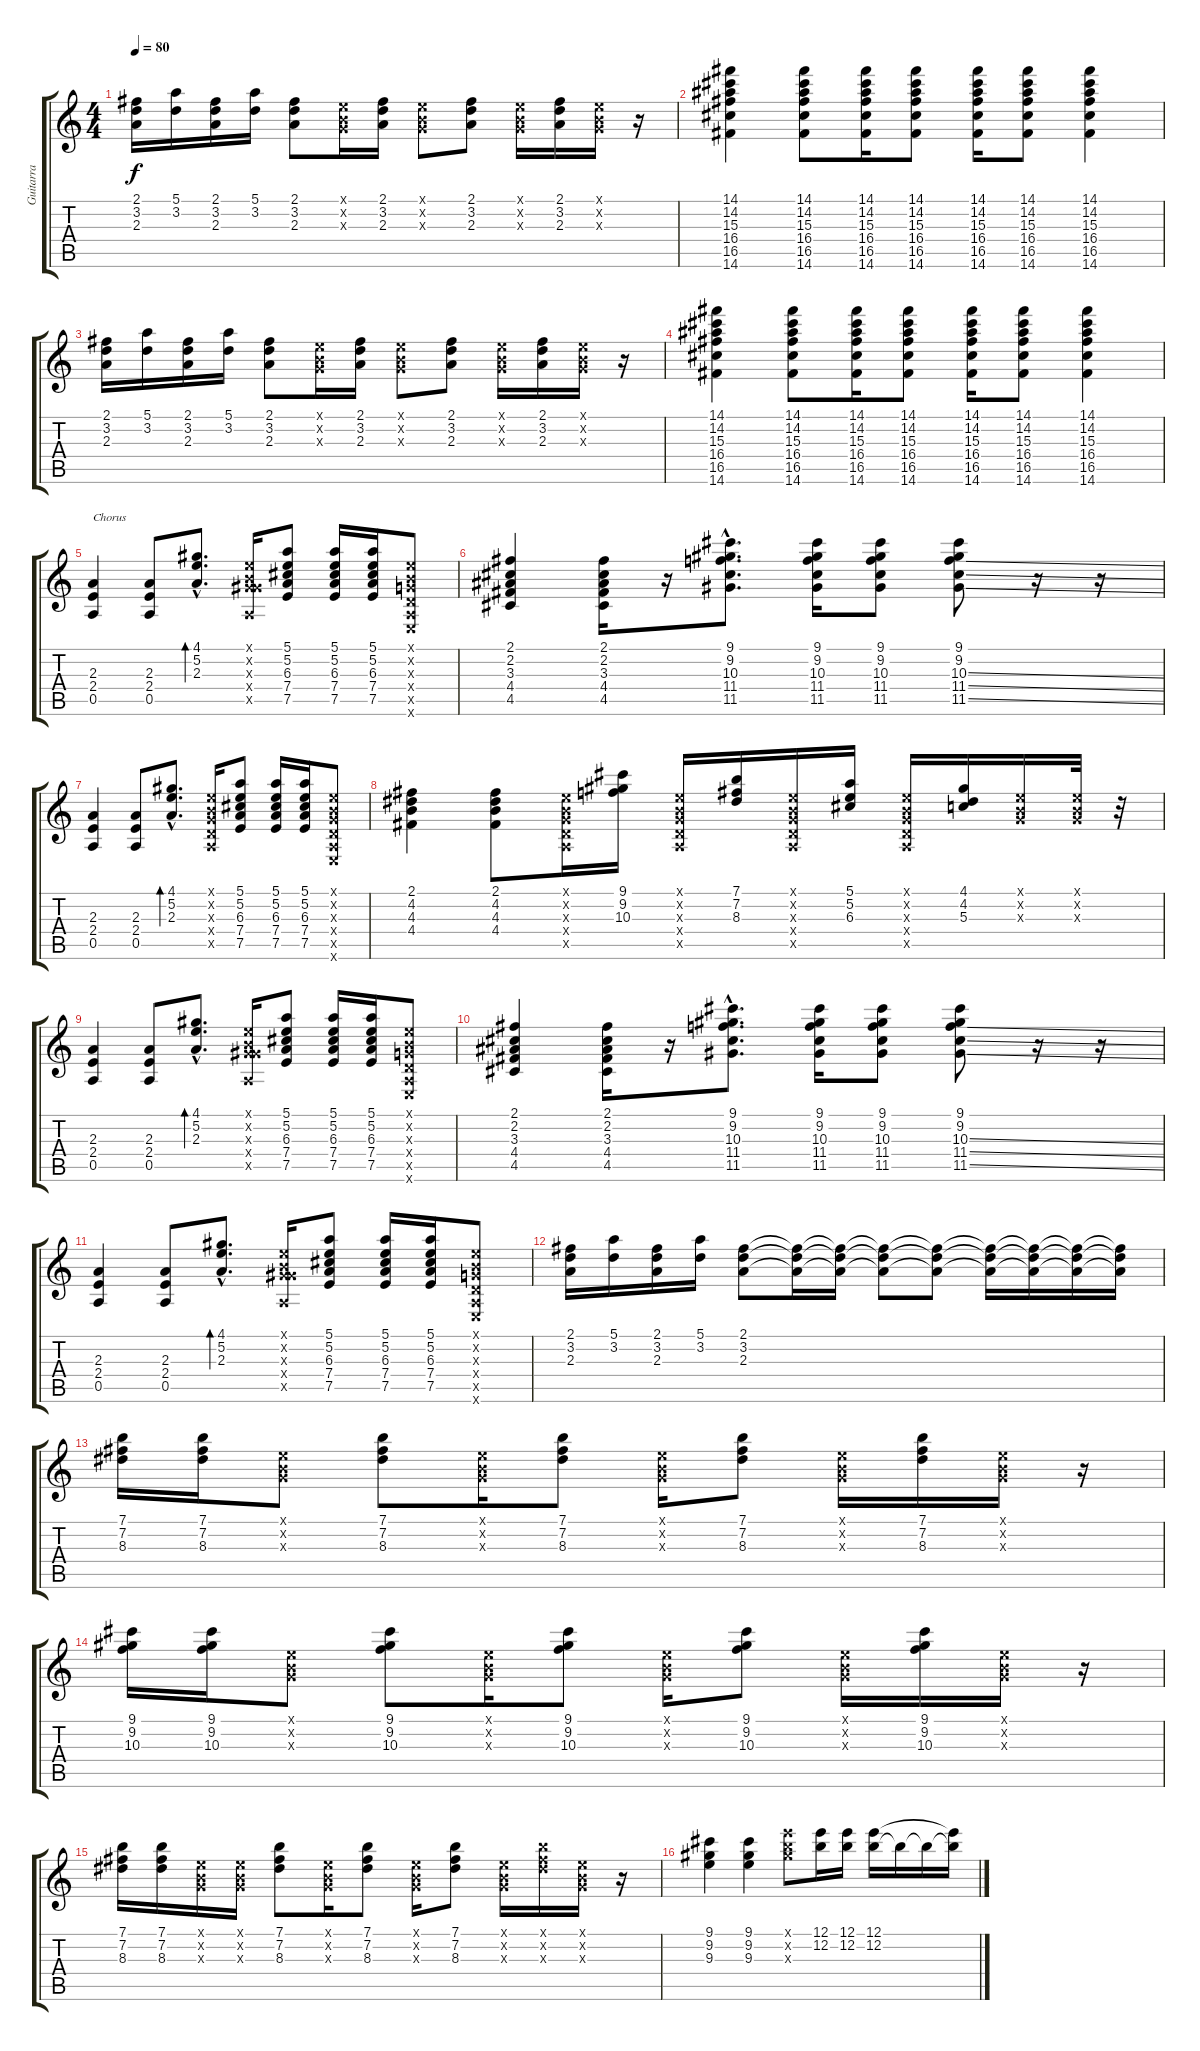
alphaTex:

\track ("Guitarra" "Guitarra") {instrument electricguitarjazz}
\staff {score tabs}
\tuning (E4 B3 G3 D3 A2 E2) {hide}
\ts (4 4)
\tempo 80
\clef g2
\ks c
(2.1 3.2 2.3).16{dy f instrument electricguitarjazz} (5.1 3.2).16 (2.1 3.2 2.3).16 (5.1 3.2).16 (2.1 3.2 2.3).8 (0.1{x} 0.2{x} 0.3{x}).16 (2.1 3.2 2.3).16 (0.1{x} 0.2{x} 0.3{x}).8 (2.1 3.2 2.3).8 (0.1{x} 0.2{x} 0.3{x}).16 (2.1 3.2 2.3).16 (0.1{x} 0.2{x} 0.3{x}).16 r.16 |
(14.1 14.2 15.3 16.4 16.5 14.6).4 (14.1 14.2 15.3 16.4 16.5 14.6).8 (14.1 14.2 15.3 16.4 16.5 14.6).16 (14.1 14.2 15.3 16.4 16.5 14.6).8 (14.1 14.2 15.3 16.4 16.5 14.6).16 (14.1 14.2 15.3 16.4 16.5 14.6).8 (14.1 14.2 15.3 16.4 16.5 14.6).4 |
(2.1 3.2 2.3).16 (5.1 3.2).16 (2.1 3.2 2.3).16 (5.1 3.2).16 (2.1 3.2 2.3).8 (0.1{x} 0.2{x} 0.3{x}).16 (2.1 3.2 2.3).16 (0.1{x} 0.2{x} 0.3{x}).8 (2.1 3.2 2.3).8 (0.1{x} 0.2{x} 0.3{x}).16 (2.1 3.2 2.3).16 (0.1{x} 0.2{x} 0.3{x}).16 r.16 |
(14.1 14.2 15.3 16.4 16.5 14.6).4 (14.1 14.2 15.3 16.4 16.5 14.6).8 (14.1 14.2 15.3 16.4 16.5 14.6).16 (14.1 14.2 15.3 16.4 16.5 14.6).8 (14.1 14.2 15.3 16.4 16.5 14.6).16 (14.1 14.2 15.3 16.4 16.5 14.6).8 (14.1 14.2 15.3 16.4 16.5 14.6).4 |
(2.3 2.4 0.5).4{txt "Chorus" volume 16 balance 4 instrument electricguitarclean} (2.3 2.4 0.5).8 (4.1{hac} 5.2{hac} 2.3{hac}).8{d bd 60} (0.1{x} 0.2{x} 0.3{x} 6.4{x} 0.5{x}).16 (5.1 5.2 6.3 7.4 7.5).8 (5.1 5.2 6.3 7.4 7.5).16 (5.1 5.2 6.3 7.4 7.5).16 (0.1{x} 0.2{x} 0.3{x} 0.4{x} 0.5{x} 0.6{x}).8 |
(2.1 2.2 3.3 4.4 4.5).4 (2.1 2.2 3.3 4.4 4.5).16 r.16 (9.1{hac} 9.2{hac} 10.3{hac} 11.4{hac} 11.5{hac}).8{d} (9.1 9.2 10.3 11.4 11.5).16 (9.1 9.2 10.3 11.4 11.5).8 (9.1 9.2 10.3{ss} 11.4{ss} 11.5{ss}).8 r.16 r.16 |
(2.3 2.4 0.5).4 (2.3 2.4 0.5).8 (4.1{hac} 5.2{hac} 2.3{hac}).8{d bd 60} (0.1{x} 0.2{x} 0.3{x} 0.4{x} 0.5{x}).16 (5.1 5.2 6.3 7.4 7.5).8 (5.1 5.2 6.3 7.4 7.5).16 (5.1 5.2 6.3 7.4 7.5).16 (0.1{x} 0.2{x} 0.3{x} 0.4{x} 0.5{x} 0.6{x}).8 |
(2.1 4.2 4.3 4.4).4 (2.1 4.2 4.3 4.4).8 (0.1{x} 0.2{x} 0.3{x} 0.4{x} 0.5{x}).16 (9.1 9.2 10.3).16 (0.1{x} 0.2{x} 0.3{x} 0.4{x} 0.5{x}).16 (7.1 7.2 8.3).16 (0.1{x} 0.2{x} 0.3{x} 0.4{x} 0.5{x}).16 (5.1 5.2 6.3).16 (0.1{x} 0.2{x} 0.3{x} 0.4{x} 0.5{x}).16 (4.1 4.2 5.3).16 (0.1{x} 0.2{x} 0.3{x}).16 (0.1{x} 0.2{x} 0.3{x}).32 r.32 |
(2.3 2.4 0.5).4 (2.3 2.4 0.5).8 (4.1{hac} 5.2{hac} 2.3{hac}).8{d bd 60} (0.1{x} 0.2{x} 0.3{x} 6.4{x} 0.5{x}).16 (5.1 5.2 6.3 7.4 7.5).8 (5.1 5.2 6.3 7.4 7.5).16 (5.1 5.2 6.3 7.4 7.5).16 (0.1{x} 0.2{x} 0.3{x} 0.4{x} 0.5{x} 0.6{x}).8 |
(2.1 2.2 3.3 4.4 4.5).4 (2.1 2.2 3.3 4.4 4.5).16 r.16 (9.1{hac} 9.2{hac} 10.3{hac} 11.4{hac} 11.5{hac}).8{d} (9.1 9.2 10.3 11.4 11.5).16 (9.1 9.2 10.3 11.4 11.5).8 (9.1 9.2 10.3{ss} 11.4{ss} 11.5{ss}).8 r.16 r.16 |
(2.3 2.4 0.5).4 (2.3 2.4 0.5).8 (4.1{hac} 5.2{hac} 2.3{hac}).8{d bd 60} (0.1{x} 0.2{x} 0.3{x} 6.4{x} 0.5{x}).16 (5.1 5.2 6.3 7.4 7.5).8 (5.1 5.2 6.3 7.4 7.5).16 (5.1 5.2 6.3 7.4 7.5).16 (0.1{x} 0.2{x} 0.3{x} 0.4{x} 0.5{x} 0.6{x}).8 |
(2.1 3.2 2.3).16 (5.1 3.2).16 (2.1 3.2 2.3).16 (5.1 3.2).16 (2.1 3.2 2.3).8 (2.1{t} 3.2{t} 2.3{t}).16 (2.1{t} 3.2{t} 2.3{t}).16 (2.1{t} 3.2{t} 2.3{t}).8 (2.1{t} 3.2{t} 2.3{t}).8 (2.1{t} 3.2{t} 2.3{t}).16 (2.1{t} 3.2{t} 2.3{t}).16 (2.1{t} 3.2{t} 2.3{t}).16 (2.1{t} 3.2{t} 2.3{t}).16 |
(7.1 7.2 8.3).16 (7.1 7.2 8.3).16 (0.1{x} 0.2{x} 0.3{x}).8 (7.1 7.2 8.3).8 (0.1{x} 0.2{x} 0.3{x}).16 (7.1 7.2 8.3).8 (0.1{x} 0.2{x} 0.3{x}).16 (7.1 7.2 8.3).8 (0.1{x} 0.2{x} 0.3{x}).16 (7.1 7.2 8.3).16 (0.1{x} 0.2{x} 0.3{x}).16 r.16 |
(9.1 9.2 10.3).16 (9.1 9.2 10.3).16 (0.1{x} 0.2{x} 0.3{x}).8 (9.1 9.2 10.3).8 (0.1{x} 0.2{x} 0.3{x}).16 (9.1 9.2 10.3).8 (0.1{x} 0.2{x} 0.3{x}).16 (9.1 9.2 10.3).8 (0.1{x} 0.2{x} 0.3{x}).16 (9.1 9.2 10.3).16 (0.1{x} 0.2{x} 0.3{x}).16 r.16 |
(7.1 7.2 8.3).16 (7.1 7.2 8.3).16 (0.1{x} 0.2{x} 0.3{x}).16 (0.1{x} 0.2{x} 0.3{x}).16 (7.1 7.2 8.3).8 (0.1{x} 0.2{x} 0.3{x}).16 (7.1 7.2 8.3).8 (0.1{x} 0.2{x} 0.3{x}).16 (7.1 7.2 8.3).8 (0.1{x} 0.2{x} 0.3{x}).16 (7.1{x} 7.2{x} 8.3{x}).16 (0.1{x} 0.2{x} 0.3{x}).16 r.16 |
(9.1 9.2 9.3).4 (9.1 9.2 9.3).4 (12.1{x} 12.2{x} 13.3{x}).8 (12.1 12.2).16 (12.1 12.2).16 (12.1 12.2).16 12.2{t}.16 12.2{t}.16 (12.1{t} 12.2{t}).16
